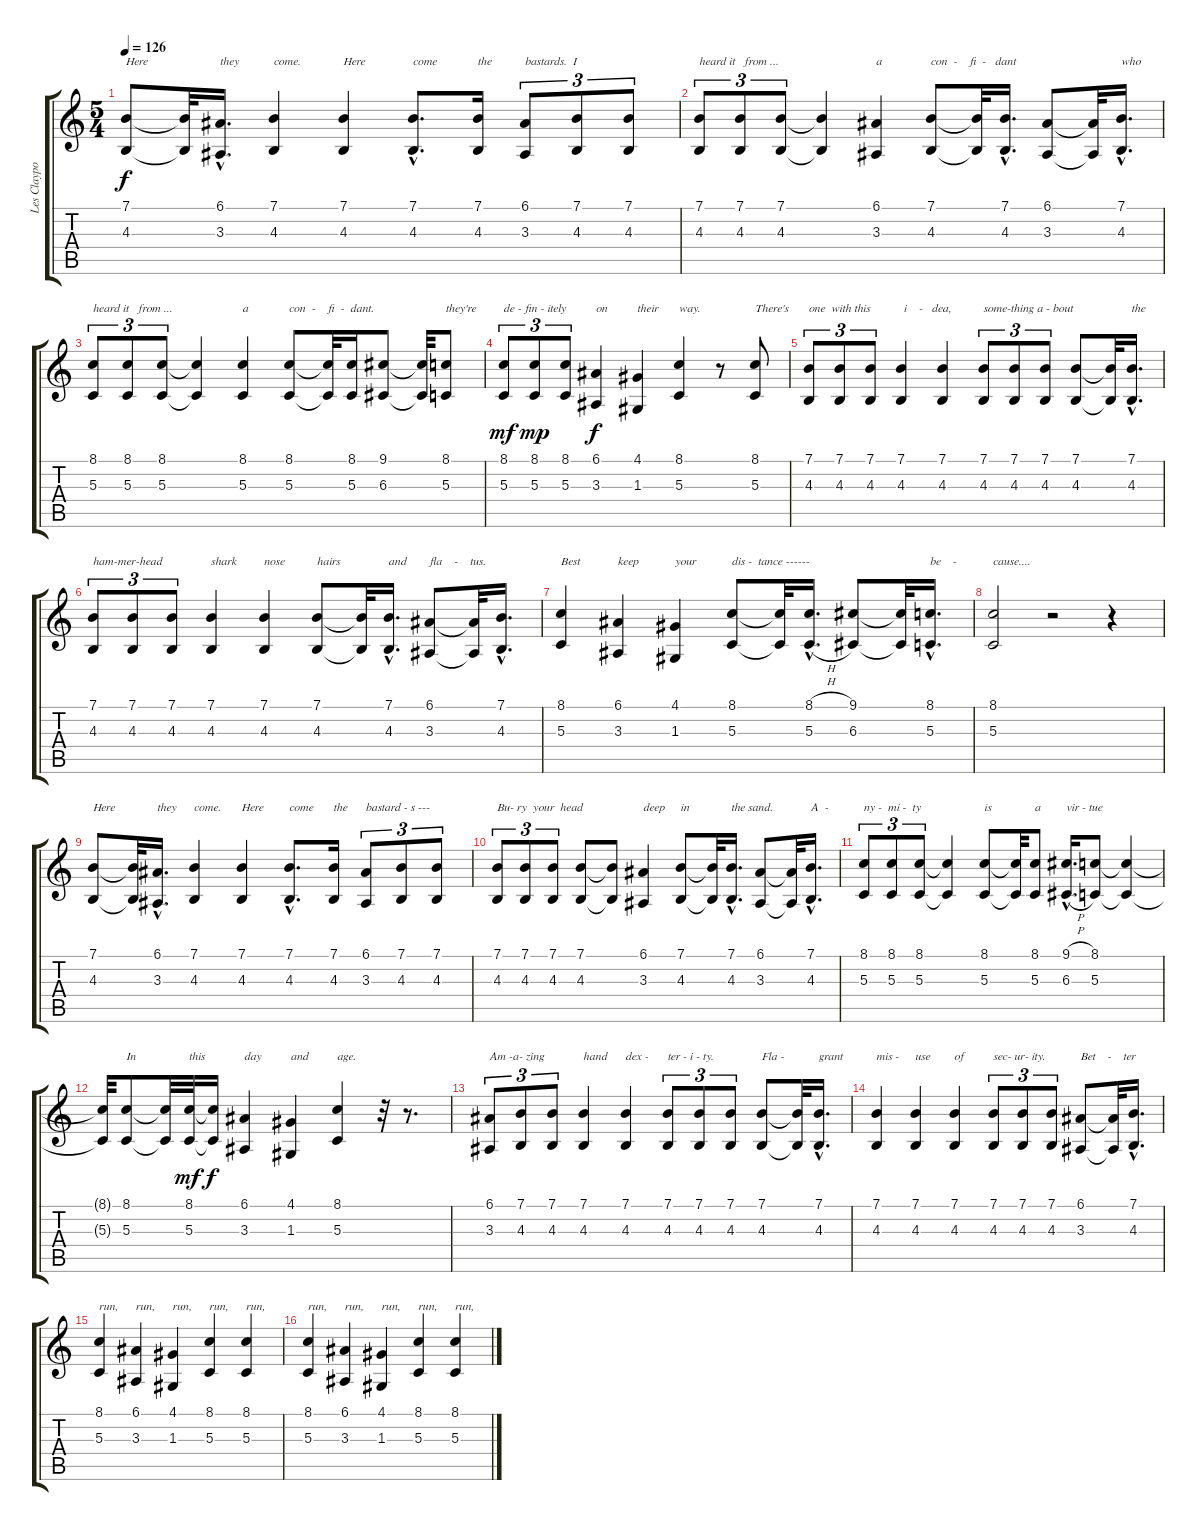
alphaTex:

\track ("Les Claypool / Vocals and Lyrics" "Les Claypo") {instrument trumpet}
\staff {score tabs}
\tuning (E4 B3 G3 D3 A2 E2) {hide}
\ts (5 4)
\tempo 126
\clef g2
\ks c
(7.1 4.3).8{txt "Here " dy f} (7.1{t} 4.3{t}).32 (6.1{hac} 3.3{hac}).16{d txt "they"} (7.1 4.3).4{txt "come."} (7.1 4.3).4{txt "Here"} (7.1{hac} 4.3{hac}).8{d txt "come"} (7.1 4.3).16{txt "the"} (6.1 3.3).8{tu (3 2) txt "bastards.  I"} (7.1 4.3).8{tu (3 2)} (7.1 4.3).8{tu (3 2)} |
(7.1 4.3).8{tu (3 2) txt "heard it   from ..."} (7.1 4.3).8{tu (3 2)} (7.1 4.3).8{tu (3 2)} (7.1{t} 4.3{t}).4 (6.1 3.3).4{txt "a"} (7.1 4.3).8{txt "con  -    fi  -   dant"} (7.1{t} 4.3{t}).32 (7.1{hac} 4.3{hac}).16{d} (6.1 3.3).8 (6.1{t} 3.3{t}).32 (7.1{hac} 4.3{hac}).16{d txt "who"} |
(8.1 5.3).8{tu (3 2) txt "heard it   from ..."} (8.1 5.3).8{tu (3 2)} (8.1 5.3).8{tu (3 2)} (8.1{t} 5.3{t}).4 (8.1 5.3).4{txt "a"} (8.1 5.3).8{txt "con  -    fi  -  dant."} (8.1{t} 5.3{t}).32 (8.1 5.3).16 (9.1 6.3).8 (9.1{t} 6.3{t}).32 (8.1 5.3).8{txt "they're"} |
(8.1 5.3).8{tu (3 2) txt "de - fin - itely" dy mf} (8.1 5.3).8{tu (3 2) dy mp} (8.1 5.3).8{tu (3 2)} (6.1 3.3).4{txt "on" dy f} (4.1 1.3).4{txt "their"} (8.1 5.3).4{txt "way."} r.8 (8.1 5.3).8{txt "There's"} |
(7.1 4.3).8{tu (3 2) txt "one  with this"} (7.1 4.3).8{tu (3 2)} (7.1 4.3).8{tu (3 2)} (7.1 4.3).4{txt " i    -   dea,"} (7.1 4.3).4 (7.1 4.3).8{tu (3 2) txt "some-thing a - bout"} (7.1 4.3).8{tu (3 2)} (7.1 4.3).8{tu (3 2)} (7.1 4.3).8 (7.1{t} 4.3{t}).32 (7.1{hac} 4.3{hac}).16{d txt "the"} |
(7.1 4.3).8{tu (3 2) txt "ham-mer-head"} (7.1 4.3).8{tu (3 2)} (7.1 4.3).8{tu (3 2)} (7.1 4.3).4{txt "shark"} (7.1 4.3).4{txt "nose"} (7.1 4.3).8{txt "hairs"} (7.1{t} 4.3{t}).32 (7.1{hac} 4.3{hac}).16{d txt "and"} (6.1 3.3).8{txt "fla    -    tus."} (6.1{t} 3.3{t}).32 (7.1{hac} 4.3{hac}).16{d} |
(8.1 5.3).4{txt "Best"} (6.1 3.3).4{txt "keep"} (4.1 1.3).4{txt "your"} (8.1 5.3).8{txt "dis -  tance ------"} (8.1{t} 5.3{t}).32 (8.1{h hac} 5.3{h hac}).16{d} (9.1 6.3).8 (9.1{t} 6.3{t}).32 (8.1{hac} 5.3{hac}).16{d txt "be    -"} |
(8.1 5.3).2{txt "cause...."} r.2 r.4 |
(7.1 4.3).8{txt "Here "} (7.1{t} 4.3{t}).32 (6.1{hac} 3.3{hac}).16{d txt "they"} (7.1 4.3).4{txt "come."} (7.1 4.3).4{txt "Here"} (7.1{hac} 4.3{hac}).8{d txt "come"} (7.1 4.3).16{txt "the"} (6.1 3.3).8{tu (3 2) txt "bastard - s ---"} (7.1 4.3).8{tu (3 2)} (7.1 4.3).8{tu (3 2)} |
(7.1 4.3).8{tu (3 2) txt "Bu- ry  your  head"} (7.1 4.3).8{tu (3 2)} (7.1 4.3).8{tu (3 2)} (7.1 4.3).8 (7.1{t} 4.3{t}).8 (6.1 3.3).4{txt "deep"} (7.1 4.3).8{txt "in"} (7.1{t} 4.3{t}).32 (7.1{hac} 4.3{hac}).16{d txt "the sand."} (6.1 3.3).8 (6.1{t} 3.3{t}).32 (7.1{hac} 4.3{hac}).16{d txt "A  -"} |
(8.1 5.3).8{tu (3 2) txt "ny -  mi -  ty"} (8.1 5.3).8{tu (3 2)} (8.1 5.3).8{tu (3 2)} (8.1{t} 5.3{t}).4 (8.1 5.3).8{txt "is"} (8.1{t} 5.3{t}).32 (8.1 5.3).8{txt "a"} (9.1{h hac} 6.3{h hac}).16{d txt "vir - tue"} (8.1 5.3).8 (8.1{t} 5.3{t}).4 |
(8.1{t} 5.3{t}).32 (8.1 5.3).8{txt "In"} (8.1{t} 5.3{t}).32 (8.1 5.3).32{txt "this" dy mf} (8.1{t} 5.3{t}).16{dy f} (6.1 3.3).4{txt "day"} (4.1 1.3).4{txt "and "} (8.1 5.3).4{txt "age."} r.32 r.8{d} |
(6.1 3.3).8{tu (3 2) txt "Am -a- zing"} (7.1 4.3).8{tu (3 2)} (7.1 4.3).8{tu (3 2)} (7.1 4.3).4{txt "hand"} (7.1 4.3).4{txt "dex -"} (7.1 4.3).8{tu (3 2) txt "ter - i - ty."} (7.1 4.3).8{tu (3 2)} (7.1 4.3).8{tu (3 2)} (7.1 4.3).8{txt "Fla -"} (7.1{t} 4.3{t}).32 (7.1{hac} 4.3{hac}).16{d txt "grant"} |
(7.1 4.3).4{txt "mis -"} (7.1 4.3).4{txt "use"} (7.1 4.3).4{txt "of"} (7.1 4.3).8{tu (3 2) txt "sec- ur- ity."} (7.1 4.3).8{tu (3 2)} (7.1 4.3).8{tu (3 2)} (6.1 3.3).8{txt "Bet    -    ter"} (6.1{t} 3.3{t}).32 (7.1{hac} 4.3{hac}).16{d} |
(8.1 5.3).4{txt "run,"} (6.1 3.3).4{txt "run,"} (4.1 1.3).4{txt "run,"} (8.1 5.3).4{txt "run,"} (8.1 5.3).4{txt "run,"} |
(8.1 5.3).4{txt "run,"} (6.1 3.3).4{txt "run,"} (4.1 1.3).4{txt "run,"} (8.1 5.3).4{txt "run,"} (8.1 5.3).4{txt "run,"}
